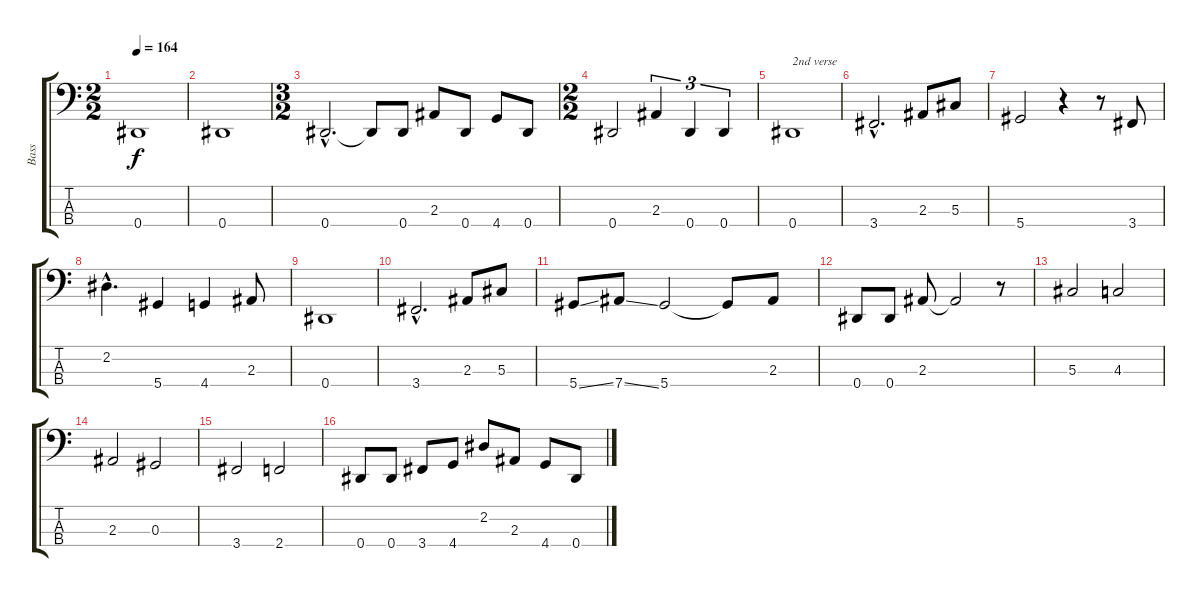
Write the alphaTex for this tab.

\track ("Bass" "Bass") {instrument electricbassfinger}
\staff {score tabs}
\tuning (Gb2 Db2 Ab1 Eb1) {hide}
\ts (2 2)
\tempo 164
\clef f4
\ks c
0.4.1{dy f} |
0.4.1 |
\ts (3 2)
0.4{hac}.2{d} 0.4{t}.8 0.4.8 2.3.8 0.4.8 4.4.8 0.4.8 |
\ts (2 2)
0.4.2 2.3.4{tu (3 2)} 0.4.4{tu (3 2)} 0.4.4{tu (3 2)} |
0.4.1{txt "2nd verse"} |
3.4{hac}.2{d} 2.3.8 5.3.8 |
5.4.2 r.4 r.8 3.4.8 |
2.2{hac}.4{d} 5.4.4 4.4.4 2.3.8 |
0.4.1 |
3.4{hac}.2{d} 2.3.8 5.3.8 |
5.4{ss}.8 7.4{ss}.8 5.4.2 5.4{t}.8 2.3.8 |
0.4.8 0.4.8 2.3.8 2.3{t}.2 r.8 |
5.3.2 4.3.2 |
2.3.2 0.3.2 |
3.4.2 2.4.2 |
0.4.8 0.4.8 3.4.8 4.4.8 2.2.8 2.3.8 4.4.8 0.4.8
